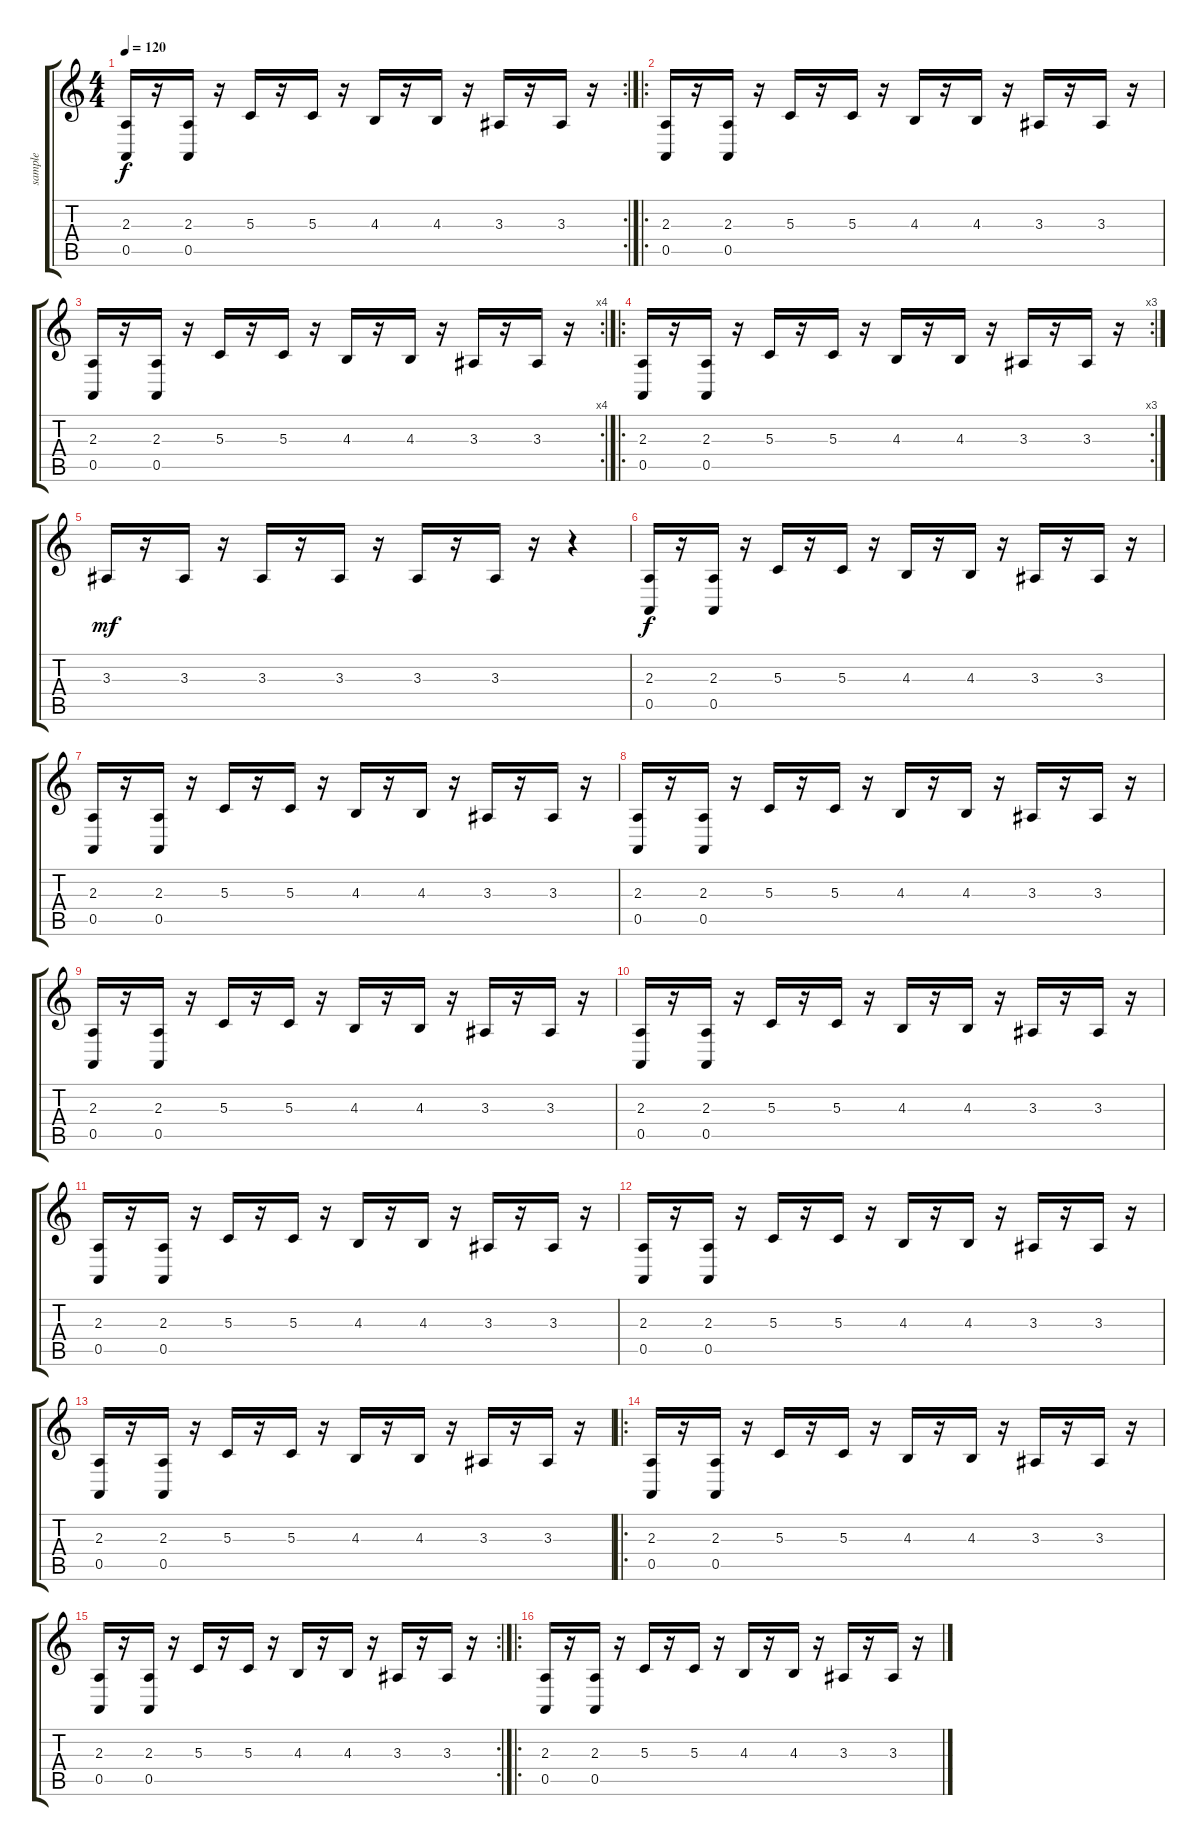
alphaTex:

\track ("sample" "sample") {instrument synthstrings2}
\staff {score tabs}
\tuning (E4 B3 G3 D3 A2 E2) {hide}
\rc 2
\ts (4 4)
\tempo 120
\clef g2
\ks c
(2.3 0.5).16{dy f} r.16 (2.3 0.5).16 r.16 5.3.16 r.16 5.3.16 r.16 4.3.16 r.16 4.3.16 r.16 3.3.16 r.16 3.3.16 r.16 |
\ro
(2.3 0.5).16 r.16 (2.3 0.5).16 r.16 5.3.16 r.16 5.3.16 r.16 4.3.16 r.16 4.3.16 r.16 3.3.16 r.16 3.3.16 r.16 |
\rc 4
(2.3 0.5).16 r.16 (2.3 0.5).16 r.16 5.3.16 r.16 5.3.16 r.16 4.3.16 r.16 4.3.16 r.16 3.3.16 r.16 3.3.16 r.16 |
\ro
\rc 3
(2.3 0.5).16 r.16 (2.3 0.5).16 r.16 5.3.16 r.16 5.3.16 r.16 4.3.16 r.16 4.3.16 r.16 3.3.16 r.16 3.3.16 r.16 |
3.3.16{dy mf volume 0} r.16 3.3.16 r.16 3.3.16 r.16 3.3.16 r.16 3.3.16 r.16 3.3.16 r.16 r.4 |
(2.3 0.5).16{dy f volume 12} r.16 (2.3 0.5).16 r.16 5.3.16 r.16 5.3.16 r.16 4.3.16 r.16 4.3.16 r.16 3.3.16 r.16 3.3.16 r.16 |
(2.3 0.5).16 r.16 (2.3 0.5).16 r.16 5.3.16 r.16 5.3.16 r.16 4.3.16 r.16 4.3.16 r.16 3.3.16 r.16 3.3.16 r.16 |
(2.3 0.5).16 r.16 (2.3 0.5).16 r.16 5.3.16 r.16 5.3.16 r.16 4.3.16 r.16 4.3.16 r.16 3.3.16 r.16 3.3.16 r.16 |
(2.3 0.5).16 r.16 (2.3 0.5).16 r.16 5.3.16 r.16 5.3.16 r.16 4.3.16 r.16 4.3.16 r.16 3.3.16 r.16 3.3.16 r.16 |
(2.3 0.5).16 r.16 (2.3 0.5).16 r.16 5.3.16 r.16 5.3.16 r.16 4.3.16 r.16 4.3.16 r.16 3.3.16 r.16 3.3.16 r.16 |
(2.3 0.5).16 r.16 (2.3 0.5).16 r.16 5.3.16 r.16 5.3.16 r.16 4.3.16 r.16 4.3.16 r.16 3.3.16 r.16 3.3.16 r.16 |
(2.3 0.5).16 r.16 (2.3 0.5).16 r.16 5.3.16 r.16 5.3.16 r.16 4.3.16 r.16 4.3.16 r.16 3.3.16 r.16 3.3.16 r.16 |
(2.3 0.5).16 r.16 (2.3 0.5).16 r.16 5.3.16 r.16 5.3.16 r.16 4.3.16 r.16 4.3.16 r.16 3.3.16 r.16 3.3.16 r.16 |
\ro
(2.3 0.5).16 r.16 (2.3 0.5).16 r.16 5.3.16 r.16 5.3.16 r.16 4.3.16 r.16 4.3.16 r.16 3.3.16 r.16 3.3.16 r.16 |
\rc 2
(2.3 0.5).16 r.16 (2.3 0.5).16 r.16 5.3.16 r.16 5.3.16 r.16 4.3.16 r.16 4.3.16 r.16 3.3.16 r.16 3.3.16 r.16 |
\ro
(2.3 0.5).16 r.16 (2.3 0.5).16 r.16 5.3.16 r.16 5.3.16 r.16 4.3.16 r.16 4.3.16 r.16 3.3.16 r.16 3.3.16 r.16
